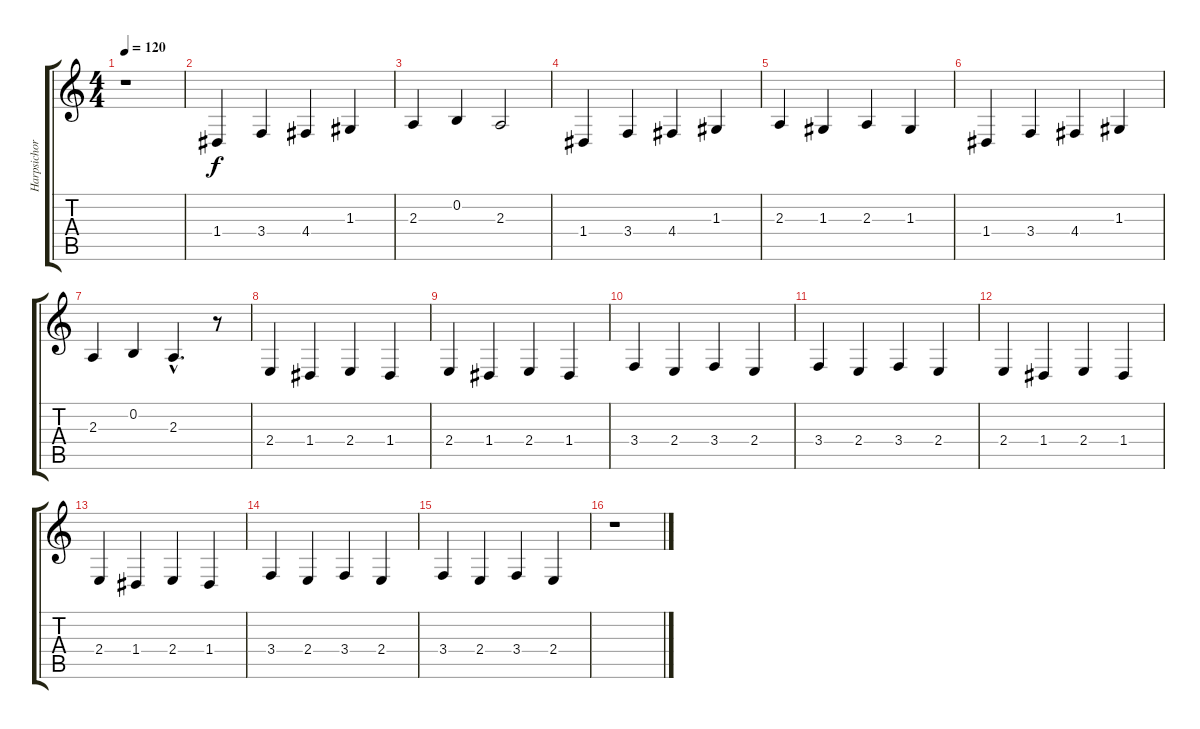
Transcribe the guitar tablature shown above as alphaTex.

\track ("Harpsichord" "Harpsichor") {instrument harpsichord}
\staff {score tabs}
\tuning (E4 B3 G3 D3 A2 E2) {hide}
\ts (4 4)
\tempo 120
\clef g2
\ks c
r.1{dy f instrument harpsichord} |
1.4.4 3.4.4 4.4.4 1.3.4 |
2.3.4 0.2.4 2.3.2 |
1.4.4 3.4.4 4.4.4 1.3.4 |
2.3.4 1.3.4 2.3.4 1.3.4 |
1.4.4 3.4.4 4.4.4 1.3.4 |
2.3.4 0.2.4 2.3{hac}.4{d} r.8 |
2.4.4 1.4.4 2.4.4 1.4.4 |
2.4.4 1.4.4 2.4.4 1.4.4 |
3.4.4 2.4.4 3.4.4 2.4.4 |
3.4.4 2.4.4 3.4.4 2.4.4 |
2.4.4 1.4.4 2.4.4 1.4.4 |
2.4.4 1.4.4 2.4.4 1.4.4 |
3.4.4 2.4.4 3.4.4 2.4.4 |
3.4.4 2.4.4 3.4.4 2.4.4 |
r.1
